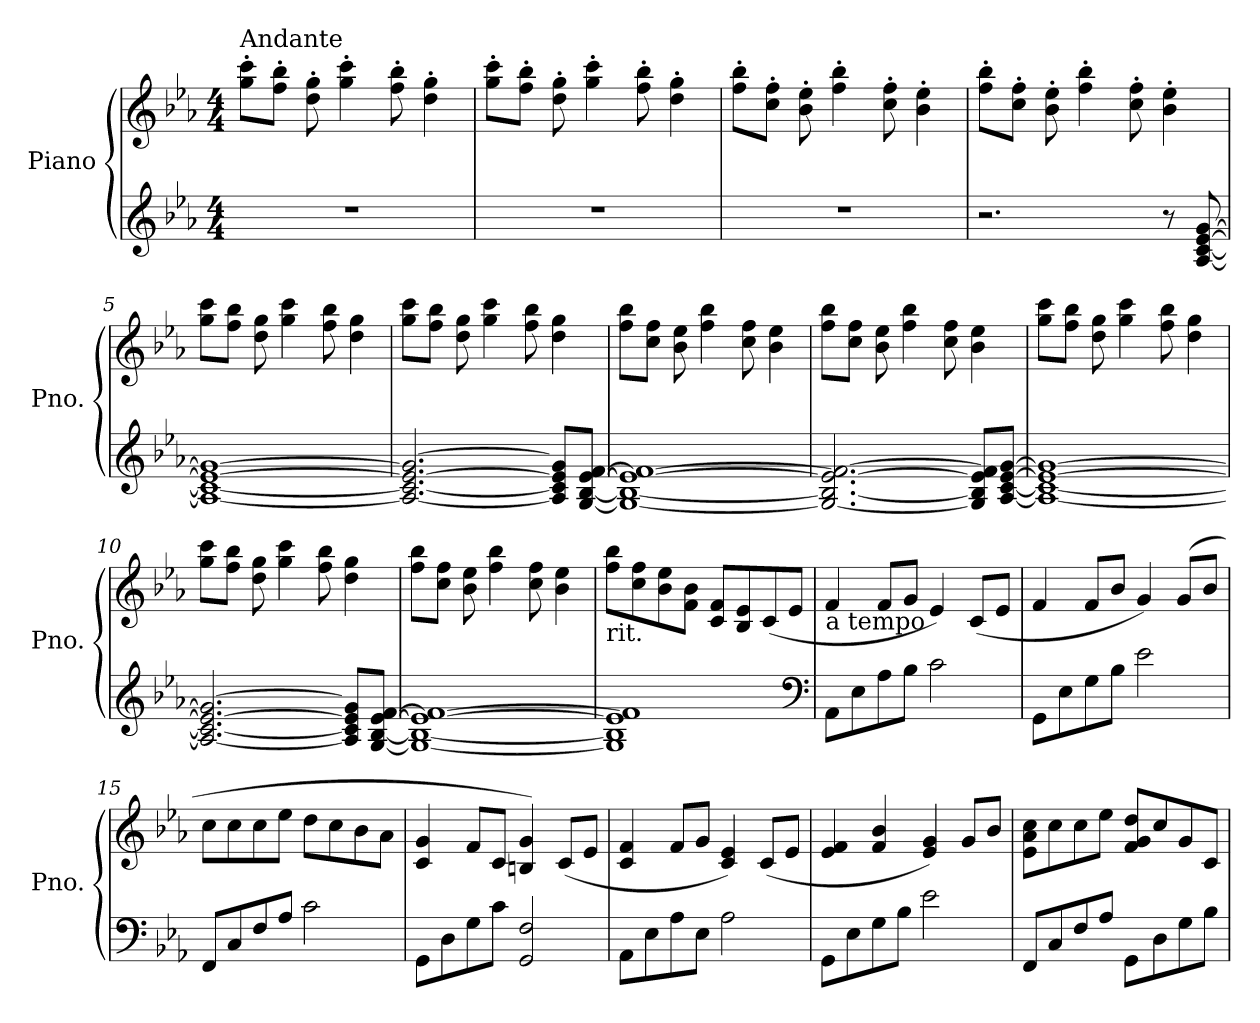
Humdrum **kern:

**kern	**kern
*part1	*part1
*staff2	*staff1
*I"Piano	*
*I'Pno.	*
*	*clefG2
*k[b-e-a-]	*k[b-e-a-]
*E-:	*E-:
*M4/4	*M4/4
=1	=1
!	!LO:TX:a:t=Andante
1r	8gg\' 8ccc\'L
.	8ff\' 8bb-\'J
.	8dd\' 8gg\'
.	4gg\' 4ccc\'
.	8ff\' 8bb-\'
.	4dd\' 4gg\'
=2	=2
1r	8gg\' 8ccc\'L
.	8ff\' 8bb-\'J
.	8dd\' 8gg\'
.	4gg\' 4ccc\'
.	8ff\' 8bb-\'
.	4dd\' 4gg\'
=3	=3
1r	8ff\' 8bb-\'L
.	8cc\' 8ff\'J
.	8b-\' 8ee-\'
.	4ff\' 4bb-\'
.	8cc\' 8ff\'
.	4b-\' 4ee-\'
=4	=4
2.r	8ff\' 8bb-\'L
.	8cc\' 8ff\'J
.	8b-\' 8ee-\'
.	4ff\' 4bb-\'
.	8cc\' 8ff\'
8r	4b-\' 4ee-\'
[8A-/ [8c/ [8e-/ [8g/	.
=5	=5
1A-_ 1c_ 1e-_ 1g_	8gg\ 8ccc\L
.	8ff\ 8bb-\J
.	8dd\ 8gg\
.	4gg\ 4ccc\
.	8ff\ 8bb-\
.	4dd\ 4gg\
!!LO:LB:g=z
=6	=6
2.A-/_ 2.c/_ 2.e-/_ 2.g/_	8gg\ 8ccc\L
.	8ff\ 8bb-\J
.	8dd\ 8gg\
.	4gg\ 4ccc\
.	8ff\ 8bb-\
8A-/] 8c/] 8e-/] 8g/]L	4dd\ 4gg\
[8G/ [8B-/ [8e-/ [8f/J	.
=7	=7
1G_ 1B-_ 1e-_ 1f_	8ff\ 8bb-\L
.	8cc\ 8ff\J
.	8b-\ 8ee-\
.	4ff\ 4bb-\
.	8cc\ 8ff\
.	4b-\ 4ee-\
=8	=8
2.G/_ 2.B-/_ 2.e-/_ 2.f/_	8ff\ 8bb-\L
.	8cc\ 8ff\J
.	8b-\ 8ee-\
.	4ff\ 4bb-\
.	8cc\ 8ff\
8G/] 8B-/] 8e-/] 8f/]L	4b-\ 4ee-\
[8A-/ [8c/ [8e-/ [8g/J	.
=9	=9
1A-_ 1c_ 1e-_ 1g_	8gg\ 8ccc\L
.	8ff\ 8bb-\J
.	8dd\ 8gg\
.	4gg\ 4ccc\
.	8ff\ 8bb-\
.	4dd\ 4gg\
=10	=10
2.A-/_ 2.c/_ 2.e-/_ 2.g/_	8gg\ 8ccc\L
.	8ff\ 8bb-\J
.	8dd\ 8gg\
.	4gg\ 4ccc\
.	8ff\ 8bb-\
8A-/] 8c/] 8e-/] 8g/]L	4dd\ 4gg\
[8G/ [8B-/ [8e-/ [8f/J	.
!!LO:LB:g=z
=11	=11
1G_ 1B-_ 1e-_ 1f_	8ff\ 8bb-\L
.	8cc\ 8ff\J
.	8b-\ 8ee-\
.	4ff\ 4bb-\
.	8cc\ 8ff\
.	4b-\ 4ee-\
=12	=12
!	!LO:TX:b:t=rit.
1G] 1B-] 1e-] 1f]	8ff\ 8bb-\L
.	8cc\ 8ff\
.	8b-\ 8ee-\
.	8f\ 8b-\J
.	8c/ 8f/L
.	8B-/ 8e-/
.	(8c/
.	8e-/J
*clefF4	*
=13	=13
!	!LO:TX:b:t=a tempo
8AA-\L	4f/
8E-\	.
8A-\	8f/L
8B-\J	8g/J
2c\	4e-/)
.	(8c/L
.	8e-/J
=14	=14
8GG\L	4f/
8E-\	.
8G\	8f/L
8B-\J	8b-/J
2e-\	4g/)
.	(8g/L
.	8b-/J
=15	=15
8FF/L	8cc\L
8C/	8cc\
8F/	8cc\
8A-/J	8ee-\J
2c\	8dd\L
.	8cc\
.	8b-\
.	8a-\J
!!LO:LB:g=z
=16	=16
8GG\L	4c/ 4g/
8D\	.
8G\	8f/L
8c\J	8c/J
2GG/ 2F/	4Bn/ 4g/)
.	(8c/L
.	8e-/J
=17	=17
8AA-\L	4c/ 4f/
8E-\	.
8A-\	8f/L
8E-\J	8g/J
2A-\	4c/ 4e-/)
.	(8c/L
.	8e-/J
=18	=18
8GG\L	4e-/ 4f/
8E-\	.
8G\	4f/ 4b-/
8B-\J	.
2e-\	4e-/ 4g/)
.	8g/L
.	8b-/J
=19	=19
8FF/L	8e-\ 8a-\ 8cc\L
8C/	8cc\
8F/	8cc\
8A-/J	8ee-\J
8GG\L	8f/ 8g/ 8dd/L
8D\	8cc/
8G\	8g/
8B-\J	8c/J
=	=
*-	*-
